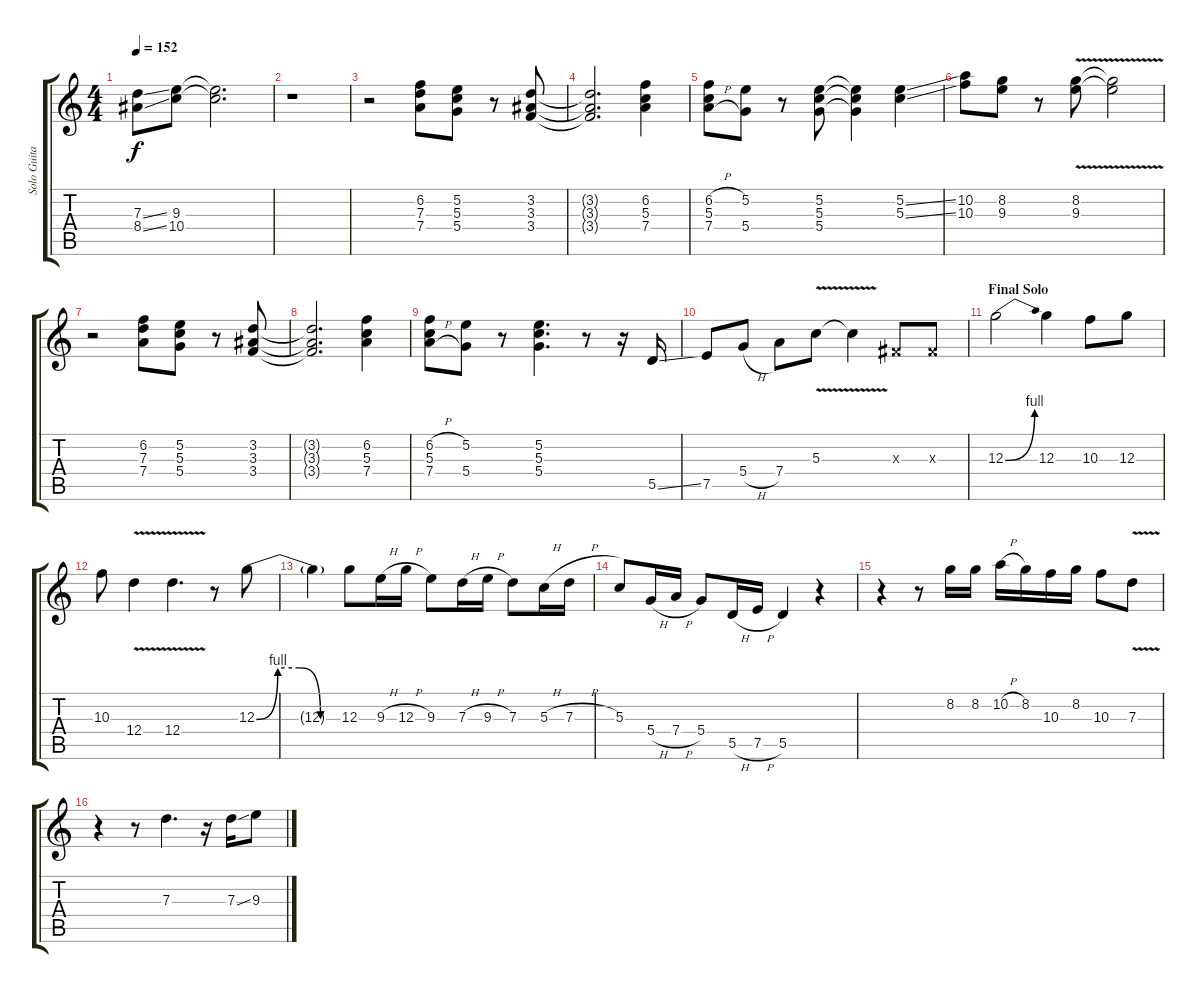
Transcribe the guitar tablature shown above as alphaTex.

\track ("Solo Guitar" "Solo Guita") {instrument electricguitarclean}
\staff {score tabs}
\tuning (E4 B3 G3 D3 A2 E2) {hide}
\ts (4 4)
\tempo 152
\clef g2
\ks c
(7.3{ss} 8.4{ss}).8{dy f} (9.3 10.4).8 (9.3{t} 10.4{t}).2{d} |
r.1 |
r.2 (6.2 7.3 7.4).8 (5.2 5.3 5.4).8 r.8 (3.2 3.3 3.4).8 |
(3.2{t} 3.3{t} 3.4{t}).2{d} (6.2 5.3 7.4).4 |
(6.2{h} 5.3 7.4{h}).8 (5.2 5.4).8 r.8 (5.2 5.3 5.4).8 (5.2{t} 5.3{t} 5.4{t}).4 (5.2{ss} 5.3{ss}).4 |
(10.2 10.3).8 (8.2 9.3).8 r.8 (8.2{v} 9.3{v}).8 (8.2{t} 9.3{t}).2 |
r.2 (6.2 7.3 7.4).8 (5.2 5.3 5.4).8 r.8 (3.2 3.3 3.4).8 |
(3.2{t} 3.3{t} 3.4{t}).2{d} (6.2 5.3 7.4).4 |
(6.2{h} 5.3 7.4{h}).8 (5.2 5.4).8 r.8 (5.2 5.3 5.4).4{d} r.8 r.16 5.5{ss}.16 |
7.5.8 5.4{h}.8 7.4.8 5.3{v}.8 5.3{t}.4 -1.3{x}.8 -1.3{x}.8 |
\section ("" "Final Solo")
12.3{be (bend 0 0 60 4)}.2 12.3.4 10.3.8 12.3.8 |
10.3.8 12.4{v}.4 12.4{v}.4{d} r.8 12.3{be (custom 0 0 15 4 30 4 45 0 60 0)}.8 |
12.3{t}.4 12.3.8 9.3{h}.16 12.3{h}.16 9.3.8 7.3{h}.16 9.3{h}.16 7.3.8 5.3{h}.16 7.3{h}.16 |
5.3.8 5.4{h}.16 7.4{h}.16 5.4.8 5.5{h}.16 7.5{h}.16 5.5.4 r.4 |
r.4 r.8 8.2.16 8.2.16 10.2{h}.16 8.2.16 10.3.16 8.2.16 10.3.8 7.3{v}.8 |
r.4 r.8 7.3.4{d} r.16 7.3{ss}.16 9.3.8
